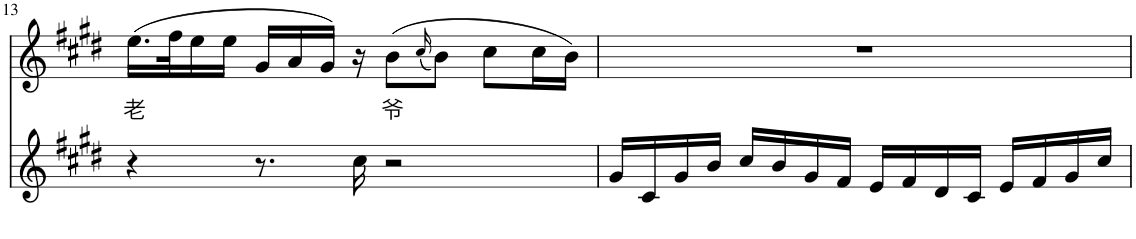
**kern	**kern	**text
*part2	*part1	*part1
*staff2	*staff1	*staff1
*I"Piano	*I"Piano	*
*I'Pno	*I'Pno	*
!!LO:PB:g=z
*clefG2	*clefG2	*
*k[f#c#g#d#]	*k[f#c#g#d#]	*
*M4/4	*M4/4	*
=13	=13	=13
!	!	!LO:LY:b
4r	(16.ee\LL	老
.	32ff#\K	.
.	16ee\	.
.	16ee\JJ	.
8.r	16g#/LL	.
.	16a/	.
.	16g#/JJ)	.
16cc#\	16r	.
!	!	!LO:LY:b
2r	(8b\L	爷
.	(16qcc#/	.
.	8b\J)	.
.	8cc#\L	.
.	16cc#\L	.
.	16b\JJ)	.
=14	=14	=14
16g#/LL	1r	.
16c#/	.	.
16g#/	.	.
16b/JJ	.	.
16cc#/LL	.	.
16b/	.	.
16g#/	.	.
16f#/JJ	.	.
16e/LL	.	.
16f#/	.	.
16d#/	.	.
16c#/JJ	.	.
16e/LL	.	.
16f#/	.	.
16g#/	.	.
16cc#/JJ	.	.
=	=	=
*-	*-	*-
